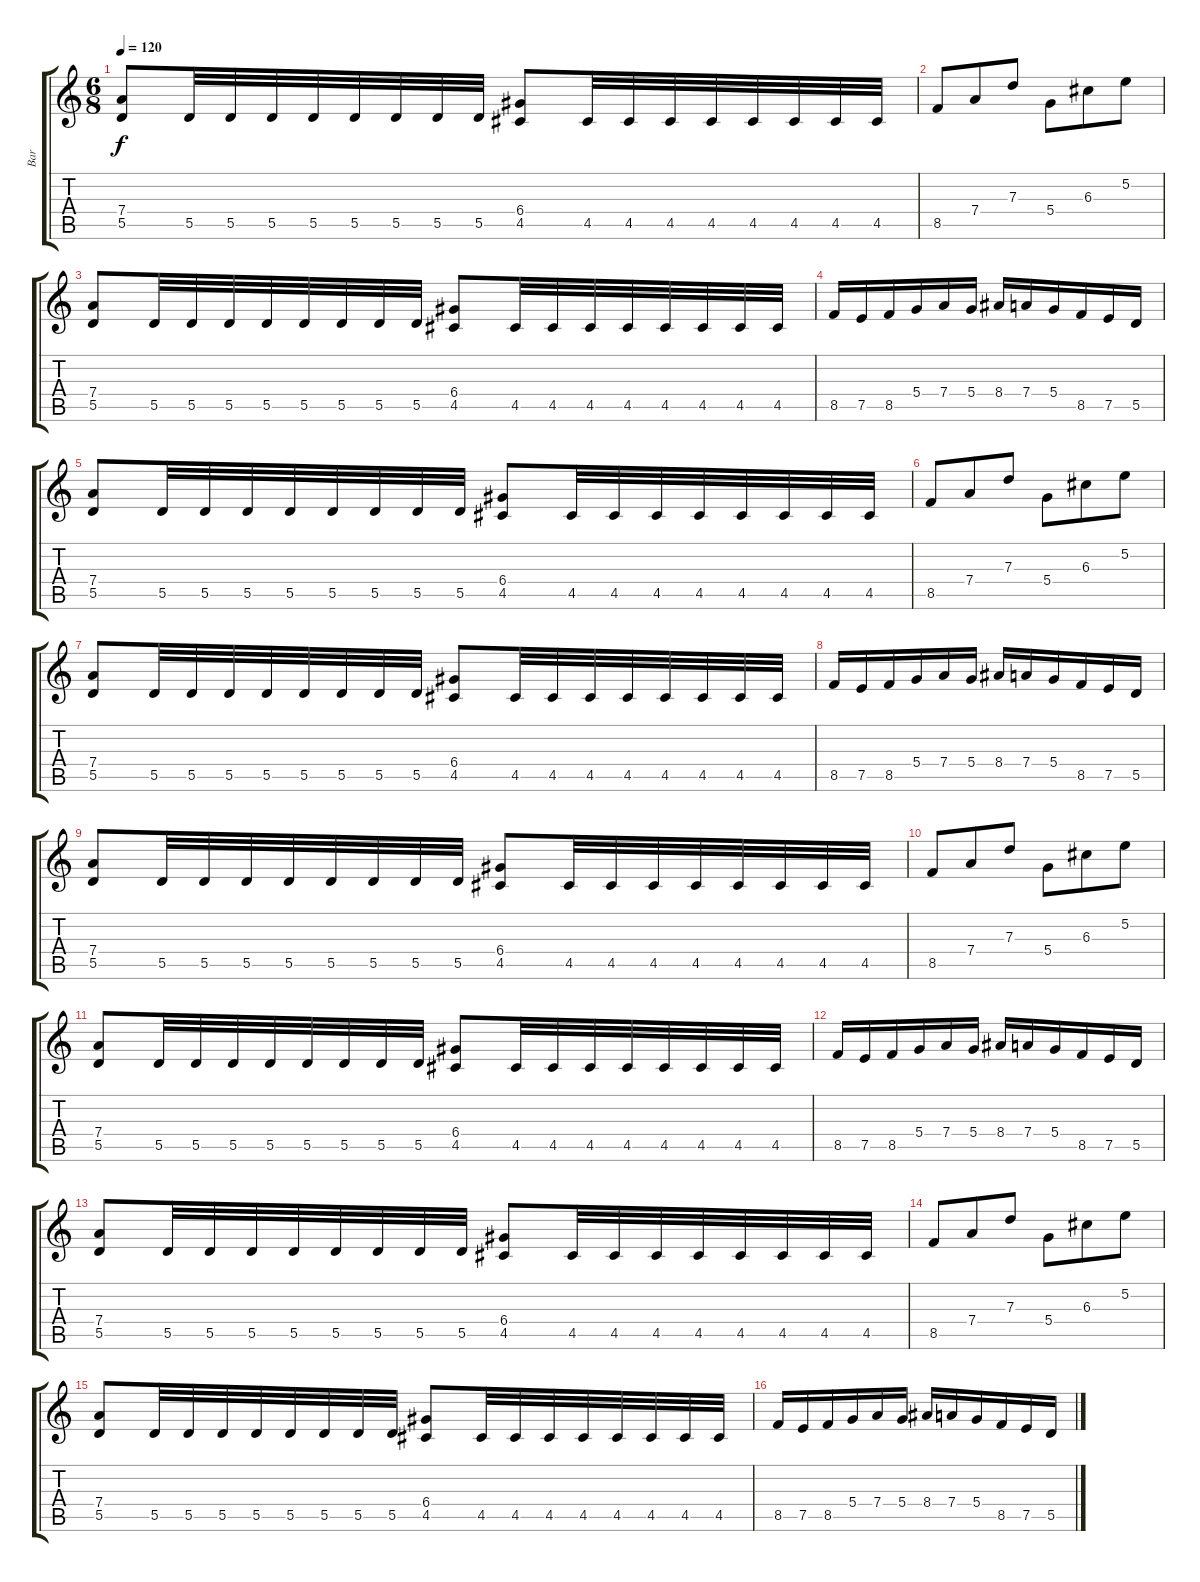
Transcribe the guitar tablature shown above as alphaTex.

\track ("Bar" "Bar") {instrument distortionguitar}
\staff {score tabs}
\tuning (E4 B3 G3 D3 A2 E2) {hide}
\ts (6 8)
\tempo 120
\clef g2
\ks c
(7.4 5.5).8{dy f} 5.5.32 5.5.32 5.5.32 5.5.32 5.5.32 5.5.32 5.5.32 5.5.32 (6.4 4.5).8 4.5.32 4.5.32 4.5.32 4.5.32 4.5.32 4.5.32 4.5.32 4.5.32 |
8.5.8 7.4.8 7.3.8 5.4.8 6.3.8 5.2.8 |
(7.4 5.5).8 5.5.32 5.5.32 5.5.32 5.5.32 5.5.32 5.5.32 5.5.32 5.5.32 (6.4 4.5).8 4.5.32 4.5.32 4.5.32 4.5.32 4.5.32 4.5.32 4.5.32 4.5.32 |
8.5.16 7.5.16 8.5.16 5.4.16 7.4.16 5.4.16 8.4.16 7.4.16 5.4.16 8.5.16 7.5.16 5.5.16 |
(7.4 5.5).8 5.5.32 5.5.32 5.5.32 5.5.32 5.5.32 5.5.32 5.5.32 5.5.32 (6.4 4.5).8 4.5.32 4.5.32 4.5.32 4.5.32 4.5.32 4.5.32 4.5.32 4.5.32 |
8.5.8 7.4.8 7.3.8 5.4.8 6.3.8 5.2.8 |
(7.4 5.5).8 5.5.32 5.5.32 5.5.32 5.5.32 5.5.32 5.5.32 5.5.32 5.5.32 (6.4 4.5).8 4.5.32 4.5.32 4.5.32 4.5.32 4.5.32 4.5.32 4.5.32 4.5.32 |
8.5.16 7.5.16 8.5.16 5.4.16 7.4.16 5.4.16 8.4.16 7.4.16 5.4.16 8.5.16 7.5.16 5.5.16 |
(7.4 5.5).8 5.5.32 5.5.32 5.5.32 5.5.32 5.5.32 5.5.32 5.5.32 5.5.32 (6.4 4.5).8 4.5.32 4.5.32 4.5.32 4.5.32 4.5.32 4.5.32 4.5.32 4.5.32 |
8.5.8 7.4.8 7.3.8 5.4.8 6.3.8 5.2.8 |
(7.4 5.5).8 5.5.32 5.5.32 5.5.32 5.5.32 5.5.32 5.5.32 5.5.32 5.5.32 (6.4 4.5).8 4.5.32 4.5.32 4.5.32 4.5.32 4.5.32 4.5.32 4.5.32 4.5.32 |
8.5.16 7.5.16 8.5.16 5.4.16 7.4.16 5.4.16 8.4.16 7.4.16 5.4.16 8.5.16 7.5.16 5.5.16 |
(7.4 5.5).8 5.5.32 5.5.32 5.5.32 5.5.32 5.5.32 5.5.32 5.5.32 5.5.32 (6.4 4.5).8 4.5.32 4.5.32 4.5.32 4.5.32 4.5.32 4.5.32 4.5.32 4.5.32 |
8.5.8 7.4.8 7.3.8 5.4.8 6.3.8 5.2.8 |
(7.4 5.5).8 5.5.32 5.5.32 5.5.32 5.5.32 5.5.32 5.5.32 5.5.32 5.5.32 (6.4 4.5).8 4.5.32 4.5.32 4.5.32 4.5.32 4.5.32 4.5.32 4.5.32 4.5.32 |
8.5.16 7.5.16 8.5.16 5.4.16 7.4.16 5.4.16 8.4.16 7.4.16 5.4.16 8.5.16 7.5.16 5.5.16
